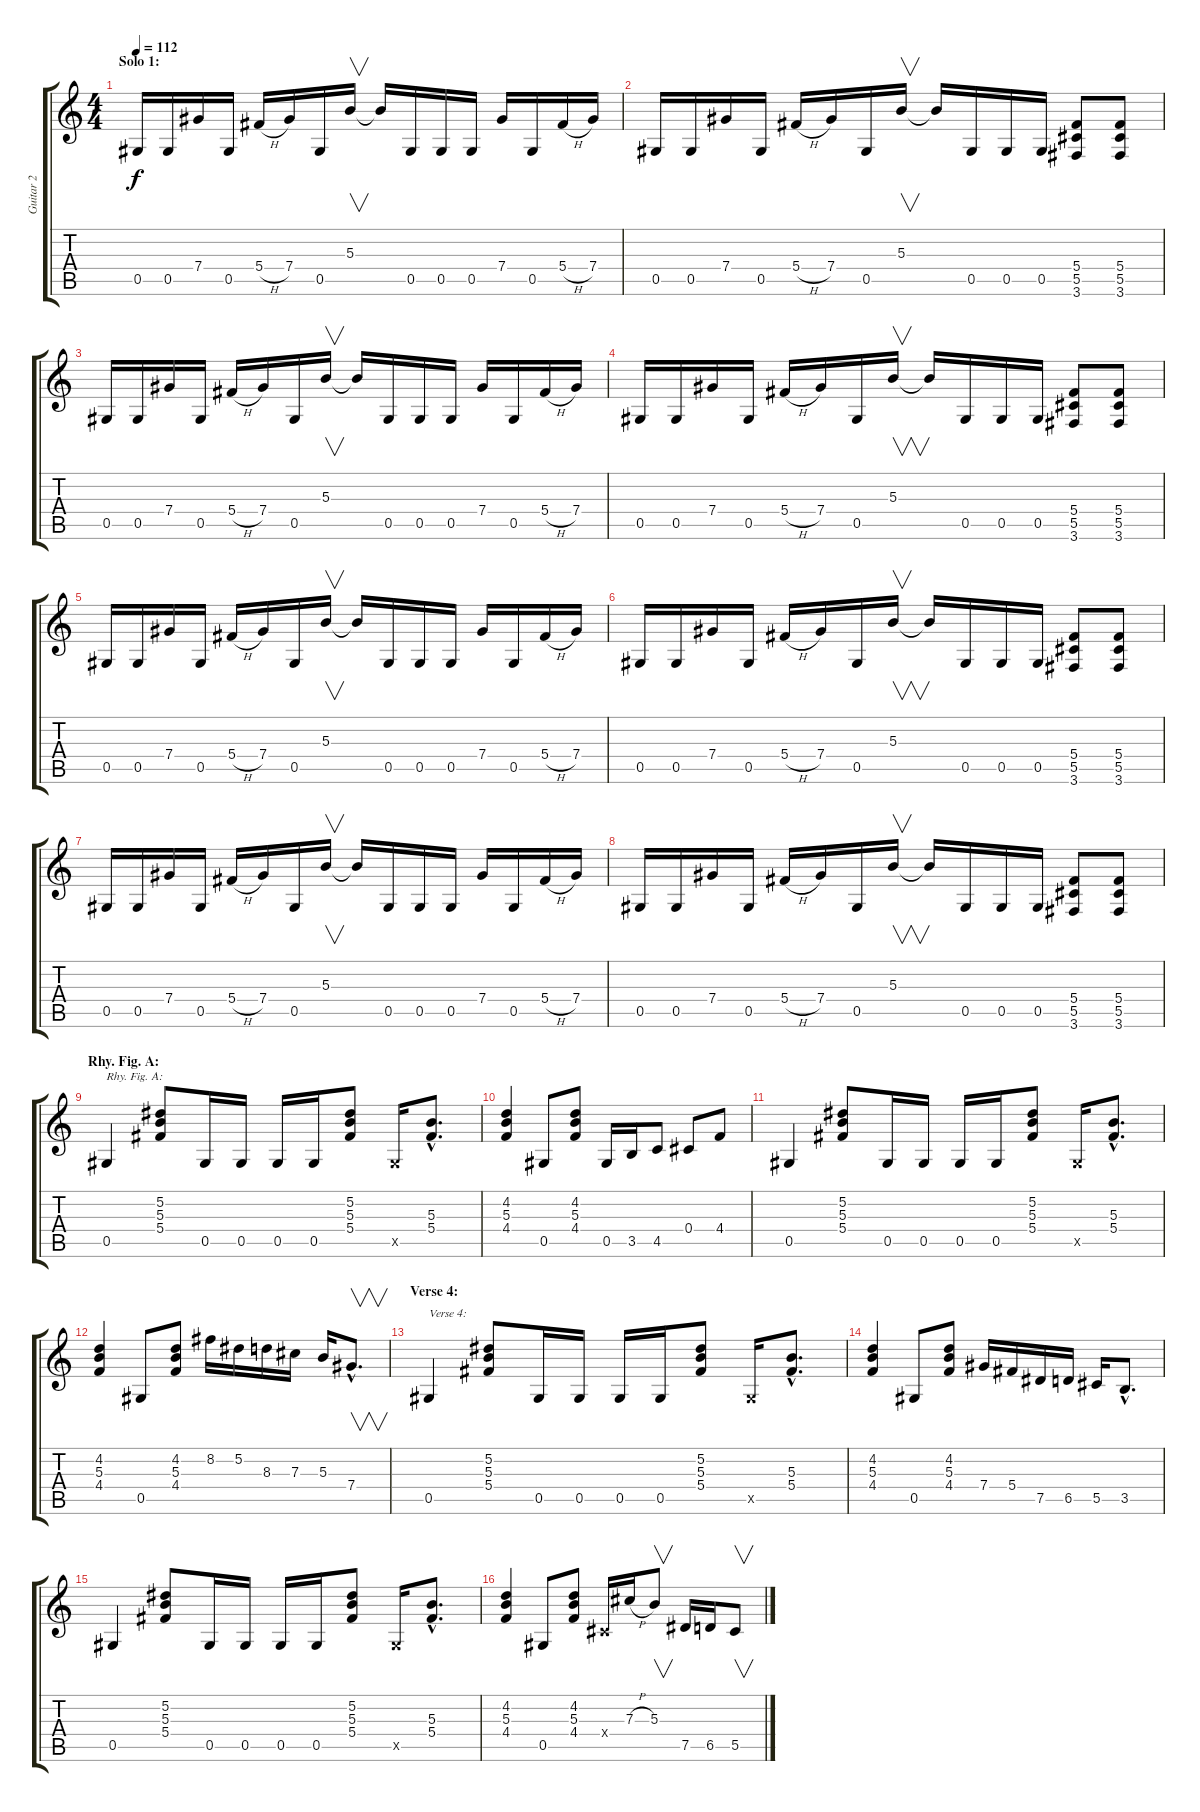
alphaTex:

\track ("Guitar 2" "Guitar 2") {instrument overdrivenguitar}
\staff {score tabs}
\tuning (Eb4 Bb3 Gb3 Db3 Ab2 Eb2) {hide}
\ts (4 4)
\section ("" "Solo 1:")
\tempo 112
\clef g2
\ks c
0.5.16{dy f volume 12 instrument electricguitarjazz} 0.5.16 7.4.16 0.5.16 5.4{h}.16 7.4.16 0.5.16 5.3.16{v} 5.3{t}.16 0.5.16 0.5.16 0.5.16 7.4.16 0.5.16 5.4{h}.16 7.4.16 |
0.5.16 0.5.16 7.4.16 0.5.16 5.4{h}.16 7.4.16 0.5.16 5.3.16{v} 5.3{t}.16 0.5.16 0.5.16 0.5.16 (5.4 5.5 3.6).8 (5.4 5.5 3.6).8 |
0.5.16 0.5.16 7.4.16 0.5.16 5.4{h}.16 7.4.16 0.5.16 5.3.16{v} 5.3{t}.16 0.5.16 0.5.16 0.5.16 7.4.16 0.5.16 5.4{h}.16 7.4.16 |
0.5.16 0.5.16 7.4.16 0.5.16 5.4{h}.16 7.4.16 0.5.16 5.3.16{v} 5.3{t}.16 0.5.16 0.5.16 0.5.16 (5.4 5.5 3.6).8 (5.4 5.5 3.6).8 |
0.5.16 0.5.16 7.4.16 0.5.16 5.4{h}.16 7.4.16 0.5.16 5.3.16{v} 5.3{t}.16 0.5.16 0.5.16 0.5.16 7.4.16 0.5.16 5.4{h}.16 7.4.16 |
0.5.16 0.5.16 7.4.16 0.5.16 5.4{h}.16 7.4.16 0.5.16 5.3.16{v} 5.3{t}.16 0.5.16 0.5.16 0.5.16 (5.4 5.5 3.6).8 (5.4 5.5 3.6).8 |
0.5.16 0.5.16 7.4.16 0.5.16 5.4{h}.16 7.4.16 0.5.16 5.3.16{v} 5.3{t}.16 0.5.16 0.5.16 0.5.16 7.4.16 0.5.16 5.4{h}.16 7.4.16 |
0.5.16 0.5.16 7.4.16 0.5.16 5.4{h}.16 7.4.16 0.5.16 5.3.16{v} 5.3{t}.16 0.5.16 0.5.16 0.5.16 (5.4 5.5 3.6).8 (5.4 5.5 3.6).8 |
\section ("" "Rhy. Fig. A:")
0.5.4{txt "Rhy. Fig. A:" volume 10 instrument overdrivenguitar} (5.2 5.3 5.4).8 0.5.16 0.5.16 0.5.16 0.5.16 (5.2 5.3 5.4).8 0.5{x}.16 (5.3{hac} 5.4{hac}).8{d} |
(4.2 5.3 4.4).4 0.5.8 (4.2 5.3 4.4).8 0.5.16 3.5.16 4.5.8 0.4.8 4.4.8 |
0.5.4 (5.2 5.3 5.4).8 0.5.16 0.5.16 0.5.16 0.5.16 (5.2 5.3 5.4).8 0.5{x}.16 (5.3{hac} 5.4{hac}).8{d} |
(4.2 5.3 4.4).4 0.5.8 (4.2 5.3 4.4).8 8.2.16 5.2.16 8.3.16 7.3.16 5.3.16 7.4{hac}.8{v d} |
\section ("" "Verse 4:")
0.5.4{txt "Verse 4:"} (5.2 5.3 5.4).8 0.5.16 0.5.16 0.5.16 0.5.16 (5.2 5.3 5.4).8 0.5{x}.16 (5.3{hac} 5.4{hac}).8{d} |
(4.2 5.3 4.4).4 0.5.8 (4.2 5.3 4.4).8 7.4.16 5.4.16 7.5.16 6.5.16 5.5.16 3.5{hac}.8{d} |
0.5.4 (5.2 5.3 5.4).8 0.5.16 0.5.16 0.5.16 0.5.16 (5.2 5.3 5.4).8 0.5{x}.16 (5.3{hac} 5.4{hac}).8{d} |
(4.2 5.3 4.4).4 0.5.8 (4.2 5.3 4.4).8 0.4{x}.16 7.3{h}.16 5.3.8{v} 7.5.16 6.5.16 5.5.8{v}
